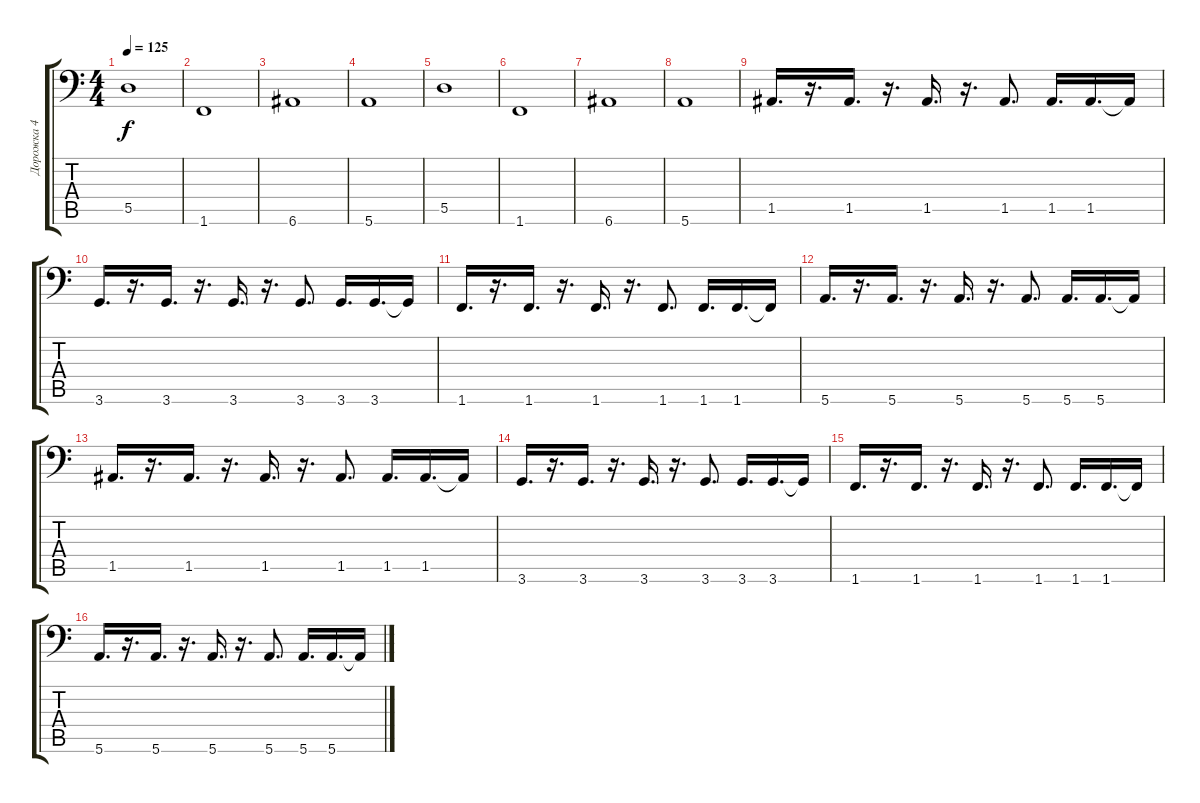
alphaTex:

\track ("Дорожка 4" "Дорожка 4") {instrument electricbassfinger}
\staff {score tabs}
\tuning (E4 B3 G2 D2 A1 E1) {hide}
\ts (4 4)
\tempo 125
\clef f4
\ks c
5.5.1{dy f} |
1.6.1 |
6.6.1 |
5.6.1 |
5.5.1 |
1.6.1 |
6.6.1 |
5.6.1 |
1.5.16{d} r.16{d} 1.5.16{d} r.16{d} 1.5.16{d} r.16{d} 1.5.8{d} 1.5.16{d} 1.5.16{d} 1.5{t}.16 |
3.6.16{d} r.16{d} 3.6.16{d} r.16{d} 3.6.16{d} r.16{d} 3.6.8{d} 3.6.16{d} 3.6.16{d} 3.6{t}.16 |
1.6.16{d} r.16{d} 1.6.16{d} r.16{d} 1.6.16{d} r.16{d} 1.6.8{d} 1.6.16{d} 1.6.16{d} 1.6{t}.16 |
5.6.16{d} r.16{d} 5.6.16{d} r.16{d} 5.6.16{d} r.16{d} 5.6.8{d} 5.6.16{d} 5.6.16{d} 5.6{t}.16 |
1.5.16{d} r.16{d} 1.5.16{d} r.16{d} 1.5.16{d} r.16{d} 1.5.8{d} 1.5.16{d} 1.5.16{d} 1.5{t}.16 |
3.6.16{d} r.16{d} 3.6.16{d} r.16{d} 3.6.16{d} r.16{d} 3.6.8{d} 3.6.16{d} 3.6.16{d} 3.6{t}.16 |
1.6.16{d} r.16{d} 1.6.16{d} r.16{d} 1.6.16{d} r.16{d} 1.6.8{d} 1.6.16{d} 1.6.16{d} 1.6{t}.16 |
5.6.16{d} r.16{d} 5.6.16{d} r.16{d} 5.6.16{d} r.16{d} 5.6.8{d} 5.6.16{d} 5.6.16{d} 5.6{t}.16
